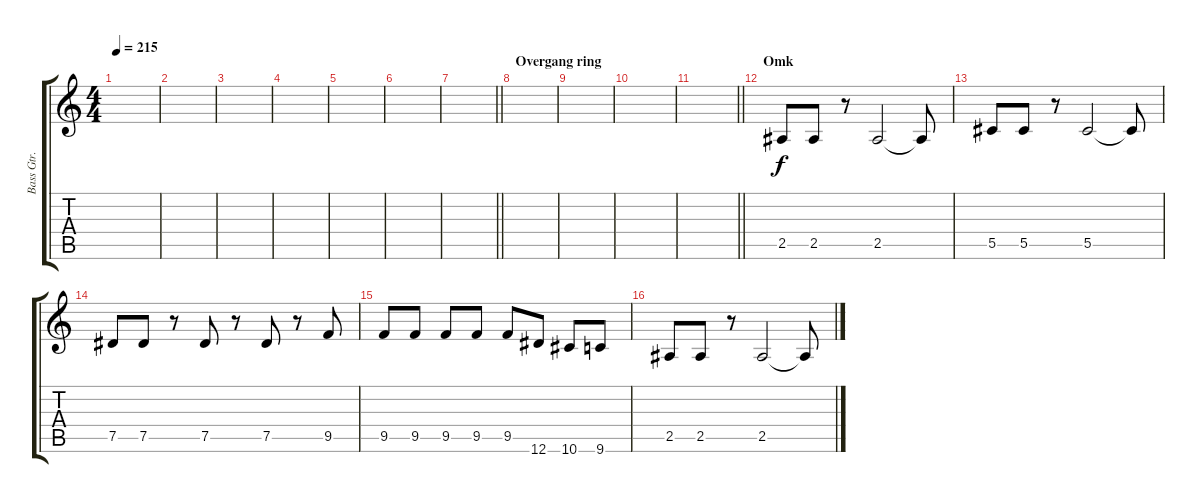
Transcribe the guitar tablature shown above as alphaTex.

\track ("Bass Gtr." "Bass Gtr.") {instrument electricbassfinger}
\staff {score tabs}
\tuning (Eb4 Bb3 Gb3 Db3 Ab2 Eb2) {hide}
\ts (4 4)
\tempo 215
\clef g2
\ks c
|
|
|
|
|
|
\barLineRight lightlight
|
\section ("" "Overgang ring")
|
|
|
\barLineRight lightlight
|
\section ("" "Omk")
2.5.8 2.5.8 r.8 2.5.2 2.5{t}.8 |
5.5.8 5.5.8 r.8 5.5.2 5.5{t}.8 |
7.5.8 7.5.8 r.8 7.5.8 r.8 7.5.8 r.8 9.5.8 |
9.5.8 9.5.8 9.5.8 9.5.8 9.5.8 12.6.8 10.6.8 9.6.8 |
2.5.8 2.5.8 r.8 2.5.2 2.5{t}.8
